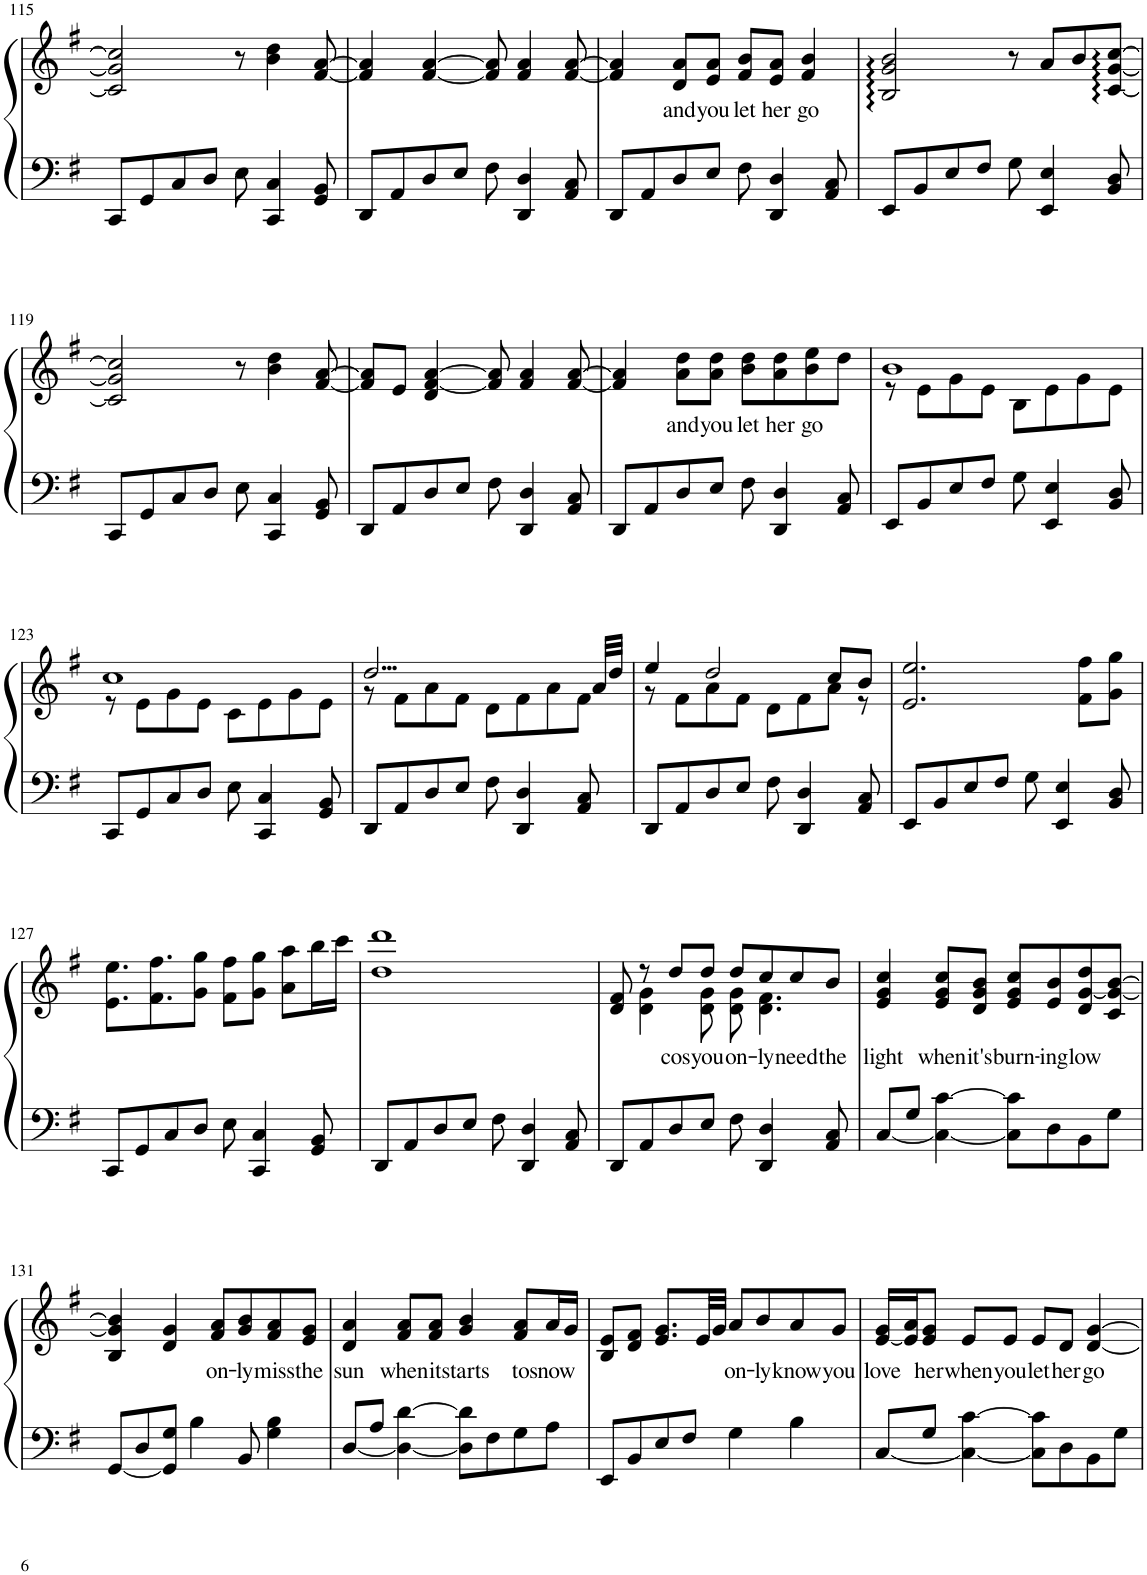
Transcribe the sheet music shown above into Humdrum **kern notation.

**kern	**kern	**text
*part1	*part1	*part1
*staff2	*staff1	*staff1
*I"Piano	*	*
*I'Pno.	*	*
!!LO:PB:g=z
*clefF4	*clefG2	*
*k[f#]	*k[f#]	*
*M4/4	*M4/4	*
=115	=115	=115
8CC/L	2c/] 2g/] 2cc/]	.
8GG/	.	.
8C/	.	.
8D/J	.	.
8E\	8r	.
4CC/ 4C/	4b\ 4dd\	.
8GG/ 8BB/	[8f#/ [8a/	.
=116	=116	=116
8DD/L	4f#/] 4a/]	.
8AA/	.	.
8D/	[4f#/ [4a/	.
8E/J	.	.
8F#\	8f#/] 8a/]	.
4DD/ 4D/	4f#/ 4a/	.
8AA/ 8C/	[8f#/ [8a/	.
=117	=117	=117
8DD/L	4f#/] 4a/]	.
8AA/	.	.
!	!	!LO:LY:b
8D/	8d/ 8a/L	and
!	!	!LO:LY:b
8E/J	8e/ 8a/J	you
!	!	!LO:LY:b
8F#\	8f#/ 8b/L	let
!	!	!LO:LY:b
4DD/ 4D/	8e/ 8a/J	her
!	!	!LO:LY:b
.	4f#/ 4b/	go
8AA/ 8C/	.	.
=118	=118	=118
8EE/L	2B/ 2g/ 2b/	.
8BB/	.	.
8E/	.	.
8F#/J	.	.
8G\	8r	.
4EE/ 4E/	8a/L	.
.	8b/	.
8BB/ 8D/	[8c/ [8g/ [8cc/J	.
!!LO:LB:g=z
=119	=119	=119
8CC/L	2c/] 2g/] 2cc/]	.
8GG/	.	.
8C/	.	.
8D/J	.	.
8E\	8r	.
4CC/ 4C/	4b\ 4dd\	.
8GG/ 8BB/	[8f#/ [8a/	.
=120	=120	=120
8DD/L	8f#/] 8a/]L	.
8AA/	8e/J	.
8D/	4d/ [4f#/ [4a/	.
8E/J	.	.
8F#\	8f#/] 8a/]	.
4DD/ 4D/	4f#/ 4a/	.
8AA/ 8C/	[8f#/ [8a/	.
=121	=121	=121
8DD/L	4f#/] 4a/]	.
8AA/	.	.
!	!	!LO:LY:b
8D/	8a\ 8dd\L	and
!	!	!LO:LY:b
8E/J	8a\ 8dd\J	you
!	!	!LO:LY:b
8F#\	8b\ 8dd\L	let
!	!	!LO:LY:b
4DD/ 4D/	8a\ 8dd\	her
!	!	!LO:LY:b
.	8b\ 8ee\	go
8AA/ 8C/	8dd\J	.
=122	=122	=122
*	*^	*
8EE/L	1b	8r	.
8BB/	.	8e\L	.
8E/	.	8g\	.
8F#/J	.	8e\J	.
8G\	.	8B\L	.
4EE/ 4E/	.	8e\	.
.	.	8g\	.
8BB/ 8D/	.	8e\J	.
!!LO:LB:g=z	!!
=123	=123	=123	=123
8CC/L	1cc	8r	.
8GG/	.	8e\L	.
8C/	.	8g\	.
8D/J	.	8e\J	.
8E\	.	8c\L	.
4CC/ 4C/	.	8e\	.
.	.	8g\	.
8GG/ 8BB/	.	8e\J	.
=124	=124	=124	=124
8DD/L	2...dd/	8r	.
8AA/	.	8f#\L	.
8D/	.	8a\	.
8E/J	.	8f#\J	.
8F#\	.	8d\L	.
4DD/ 4D/	.	8f#\	.
.	.	8a\	.
8AA/ 8C/	.	8f#\J	.
.	32a/LLL	.	.
.	32dd/JJJ	.	.
=125	=125	=125	=125
8DD/L	4ee/	8r	.
8AA/	.	8f#\L	.
8D/	2dd/	8a\	.
8E/J	.	8f#\J	.
8F#\	.	8d\L	.
4DD/ 4D/	.	8f#\	.
.	8cc/L	8a\J	.
8AA/ 8C/	8b/J	8r	.
*	*v	*v	*
=126	=126	=126
8EE/L	2.e/ 2.ee/	.
8BB/	.	.
8E/	.	.
8F#/J	.	.
8G\	.	.
4EE/ 4E/	.	.
.	8f#\ 8ff#\L	.
8BB/ 8D/	8g\ 8gg\J	.
!!LO:LB:g=z
=127	=127	=127
8CC/L	8.e\ 8.ee\L	.
8GG/	.	.
.	8.f#\ 8.ff#\	.
8C/	.	.
8D/J	8g\ 8gg\J	.
8E\	8f#\ 8ff#\L	.
4CC/ 4C/	8g\ 8gg\J	.
.	8a\ 8aa\L	.
8GG/ 8BB/	16bb\L	.
.	16ccc\JJ	.
=128	=128	=128
8DD/L	1dd 1ddd	.
8AA/	.	.
8D/	.	.
8E/J	.	.
8F#\	.	.
4DD/ 4D/	.	.
8AA/ 8C/	.	.
=129	=129	=129
*	*^	*
8DD/L	8d/ 8f#/	8ryy	.
8AA/	8r	4d\ 4g\	.
!	!	!	!LO:LY:b
8D/	8dd/L	.	cos
!	!	!	!LO:LY:b
8E/J	8dd/J	8d\ 8g\	you
!	!	!	!LO:LY:b
8F#\	8dd/L	8d\ 8g\	on-
!	!	!	!LO:LY:b
4DD/ 4D/	8cc/	4.d\ 4.f#\	-ly
!	!	!	!LO:LY:b
.	8cc/	.	need
!	!	!	!LO:LY:b
8AA/ 8C/	8b/J	.	the
*	*v	*v	*
=130	=130	=130
!	!	!LO:LY:b
[<8C/L	4e/ 4g/ 4cc/	light
8G/J	.	.
!	!	!LO:LY:b
4C\_ [4c\	8e/ 8g/ 8cc/L	when
!	!	!LO:LY:b
.	8d/ 8g/ 8b/J	it's
!	!	!LO:LY:b
8C\] 8c\]L	8e/ 8g/ 8cc/L	burn-
!	!	!LO:LY:b
8D\	8e/ 8b/	-ing
!	!	!LO:LY:b
8BB\	8d/ [8g/ 8dd/	low
8G\J	8c/ 8g/_ [8b/J	.
!!LO:LB:g=z
=131	=131	=131
[<8GG/L	4B/ 4g/] 4b/]	.
8D/	.	.
8GG/] 8G/J	4d/ 4g/	.
4B\	.	.
!	!	!LO:LY:b
.	8f#/ 8a/L	on-
!	!	!LO:LY:b
8BB/	8g/ 8b/	-ly
!	!	!LO:LY:b
4G\ 4B\	8f#/ 8a/	miss
!	!	!LO:LY:b
.	8e/ 8g/J	the
=132	=132	=132
!	!	!LO:LY:b
[<8D/L	4d/ 4a/	sun
8A/J	.	.
!	!	!LO:LY:b
4D\_ [4d\	8f#/ 8a/L	when
!	!	!LO:LY:b
.	8f#/ 8a/J	it
!	!	!LO:LY:b
8D\] 8d\]L	4g/ 4b/	starts
8F#\	.	.
!	!	!LO:LY:b
8G\	8f#/ 8a/L	to
!	!	!LO:LY:b
8A\J	16a/L	snow
.	16g/JJ	.
=133	=133	=133
8EE/L	8B/ 8e/L	.
8BB/	8d/ 8f#/J	.
8E/	8.e/ 8.g/L	.
8F#/J	.	.
.	32e/LL	.
.	32g/JJJ	.
!	!	!LO:LY:b
4G\	8a/L	on-
!	!	!LO:LY:b
.	8b/	-ly
!	!	!LO:LY:b
4B\	8a/	know
!	!	!LO:LY:b
.	8g/J	you
=134	=134	=134
!	!	!LO:LY:b
[<8C/L	[16e/ 16g/LL	love
.	16e/] 16a/J	.
!	!	!LO:LY:b
8G/J	8e/ 8g/J	her
!	!	!LO:LY:b
4C\_ [4c\	8e/L	when
!	!	!LO:LY:b
.	8e/J	you
!	!	!LO:LY:b
8C\] 8c\]L	8e/L	let
!	!	!LO:LY:b
8D\	8d/J	her
!	!	!LO:LY:b
8BB\	[4d/ [4g/	go
8G\J	.	.
=	=	=
*-	*-	*-
